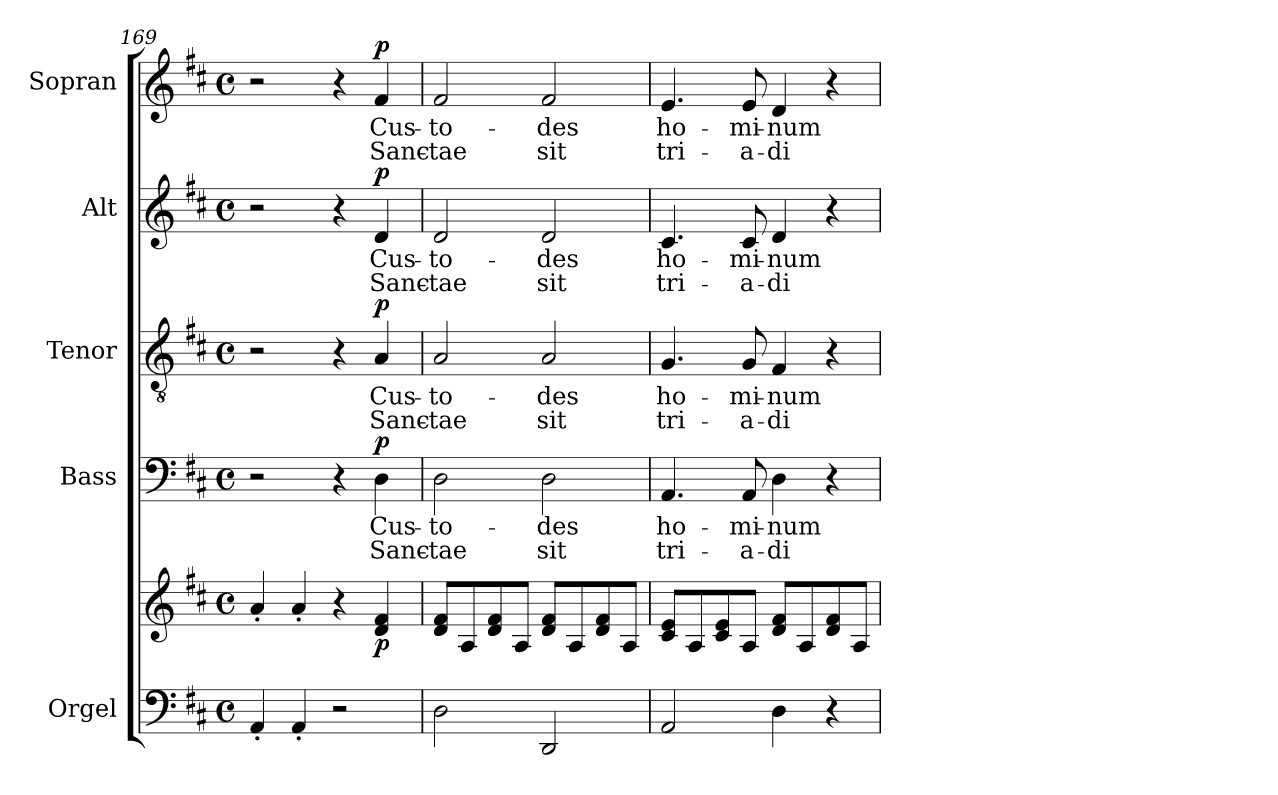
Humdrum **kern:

**kern	**kern	**dynam	**kern	**text	**text	**dynam	**kern	**text	**text	**dynam	**kern	**text	**text	**dynam	**kern	**text	**text	**dynam
*part5	*part5	*part5	*part4	*part4	*part4	*part4	*part3	*part3	*part3	*part3	*part2	*part2	*part2	*part2	*part1	*part1	*part1	*part1
*staff6	*staff5	*staff5/6	*staff4	*staff4	*staff4	*staff4	*staff3	*staff3	*staff3	*staff3	*staff2	*staff2	*staff2	*staff2	*staff1	*staff1	*staff1	*staff1
*I"Orgel	*	*	*I"Bass	*	*	*	*I"Tenor	*	*	*	*I"Alt	*	*	*	*I"Sopran	*	*	*
*I'Org.	*	*	*I'B.	*	*	*	*I'T.	*	*	*	*I'A.	*	*	*	*I'S.	*	*	*
*clefF4	*clefG2	*	*clefF4	*	*	*	*clefGv2	*	*	*	*clefG2	*	*	*	*clefG2	*	*	*
*k[f#c#]	*k[f#c#]	*	*k[f#c#]	*	*	*	*k[f#c#]	*	*	*	*k[f#c#]	*	*	*	*k[f#c#]	*	*	*
*D:	*D:	*	*D:	*	*	*	*D:	*	*	*	*D:	*	*	*	*D:	*	*	*
*M4/4	*M4/4	*	*M4/4	*	*	*	*M4/4	*	*	*	*M4/4	*	*	*	*M4/4	*	*	*
*met(c)	*met(c)	*	*met(c)	*	*	*	*met(c)	*	*	*	*met(c)	*	*	*	*met(c)	*	*	*
=169	=169	=169	=169	=169	=169	=169	=169	=169	=169	=169	=169	=169	=169	=169	=169	=169	=169	=169
4AA'</	4a'</	.	2r	.	.	.	2r	.	.	.	2r	.	.	.	2r	.	.	.
4AA'</	4a'</	.	.	.	.	.	.	.	.	.	.	.	.	.	.	.	.	.
2r	4r	.	4r	.	.	.	4r	.	.	.	4r	.	.	.	4r	.	.	.
!	!	!LO:DY:b	!	!LO:LY:b	!LO:LY:b	!LO:DY:a	!	!LO:LY:b	!LO:LY:b	!LO:DY:a	!	!LO:LY:b	!LO:LY:b	!LO:DY:a	!	!LO:LY:b	!LO:LY:b	!LO:DY:a
.	4d/ 4f#/	p	4D\	Cus-	Sanc-	p	4A/	Cus-	Sanc-	p	4d/	Cus-	Sanc-	p	4f#/	Cus-	Sanc-	p
=170	=170	=170	=170	=170	=170	=170	=170	=170	=170	=170	=170	=170	=170	=170	=170	=170	=170	=170
!	!	!	!	!LO:LY:b	!LO:LY:b	!	!	!LO:LY:b	!LO:LY:b	!	!	!LO:LY:b	!LO:LY:b	!	!	!LO:LY:b	!LO:LY:b	!
2D\	8d/ 8f#/L	.	2D\	-to-	-tae	.	2A/	-to-	-tae	.	2d/	-to-	-tae	.	2f#/	-to-	-tae	.
.	8A/	.	.	.	.	.	.	.	.	.	.	.	.	.	.	.	.	.
.	8d/ 8f#/	.	.	.	.	.	.	.	.	.	.	.	.	.	.	.	.	.
.	8A/J	.	.	.	.	.	.	.	.	.	.	.	.	.	.	.	.	.
!	!	!	!	!LO:LY:b	!LO:LY:b	!	!	!LO:LY:b	!LO:LY:b	!	!	!LO:LY:b	!LO:LY:b	!	!	!LO:LY:b	!LO:LY:b	!
2DD/	8d/ 8f#/L	.	2D\	-des	sit	.	2A/	-des	sit	.	2d/	-des	sit	.	2f#/	-des	sit	.
.	8A/	.	.	.	.	.	.	.	.	.	.	.	.	.	.	.	.	.
.	8d/ 8f#/	.	.	.	.	.	.	.	.	.	.	.	.	.	.	.	.	.
.	8A/J	.	.	.	.	.	.	.	.	.	.	.	.	.	.	.	.	.
=171	=171	=171	=171	=171	=171	=171	=171	=171	=171	=171	=171	=171	=171	=171	=171	=171	=171	=171
!	!	!	!	!LO:LY:b	!LO:LY:b	!	!	!LO:LY:b	!LO:LY:b	!	!	!LO:LY:b	!LO:LY:b	!	!	!LO:LY:b	!LO:LY:b	!
2AA/	8c#/ 8e/L	.	4.AA/	ho-	tri-	.	4.G/	ho-	tri-	.	4.c#/	ho-	tri-	.	4.e/	ho-	tri-	.
.	8A/	.	.	.	.	.	.	.	.	.	.	.	.	.	.	.	.	.
.	8c#/ 8e/	.	.	.	.	.	.	.	.	.	.	.	.	.	.	.	.	.
!	!	!	!	!LO:LY:b	!LO:LY:b	!	!	!LO:LY:b	!LO:LY:b	!	!	!LO:LY:b	!LO:LY:b	!	!	!LO:LY:b	!LO:LY:b	!
.	8A/J	.	8AA/	-mi-	-a-	.	8G/	-mi-	-a-	.	8c#/	-mi-	-a-	.	8e/	-mi-	-a-	.
!	!	!	!	!LO:LY:b	!LO:LY:b	!	!	!LO:LY:b	!LO:LY:b	!	!	!LO:LY:b	!LO:LY:b	!	!	!LO:LY:b	!LO:LY:b	!
4D\	8d/ 8f#/L	.	4D\	-num	-di	.	4F#/	-num	-di	.	4d/	-num	-di	.	4d/	-num	-di	.
.	8A/	.	.	.	.	.	.	.	.	.	.	.	.	.	.	.	.	.
4r	8d/ 8f#/	.	4r	.	.	.	4r	.	.	.	4r	.	.	.	4r	.	.	.
.	8A/J	.	.	.	.	.	.	.	.	.	.	.	.	.	.	.	.	.
=	=	=	=	=	=	=	=	=	=	=	=	=	=	=	=	=	=	=
*-	*-	*-	*-	*-	*-	*-	*-	*-	*-	*-	*-	*-	*-	*-	*-	*-	*-	*-
